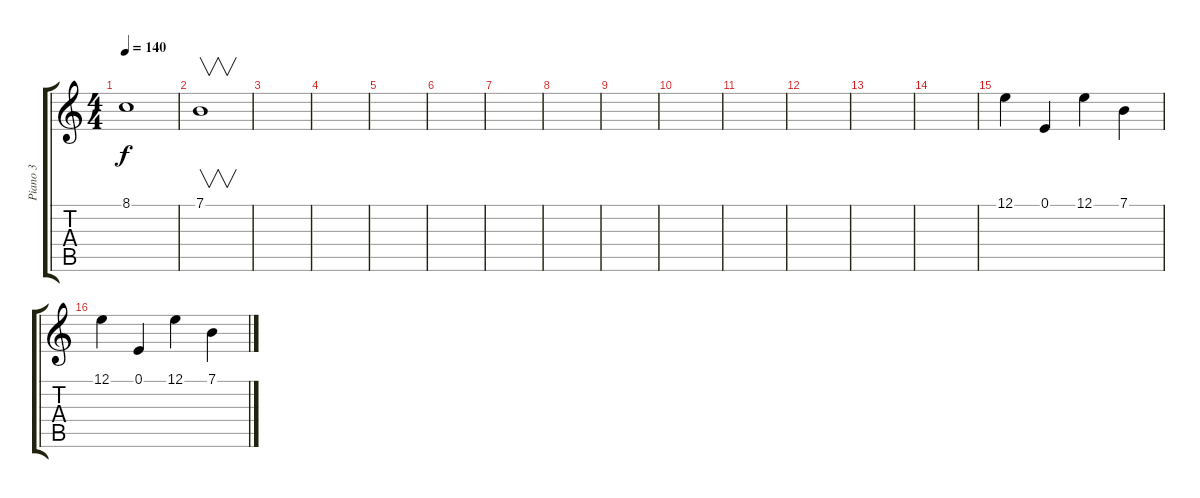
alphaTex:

\track ("Piano 3" "Piano 3") {instrument vibraphone}
\staff {score tabs}
\tuning (E4 B3 G3 D3 A2 E2) {hide}
\ts (4 4)
\tempo 140
\clef g2
\ks c
8.1.1{dy f} |
7.1.1{v} |
|
|
|
|
|
|
|
|
|
|
|
|
12.1.4 0.1.4 12.1.4 7.1.4 |
12.1.4 0.1.4 12.1.4 7.1.4
